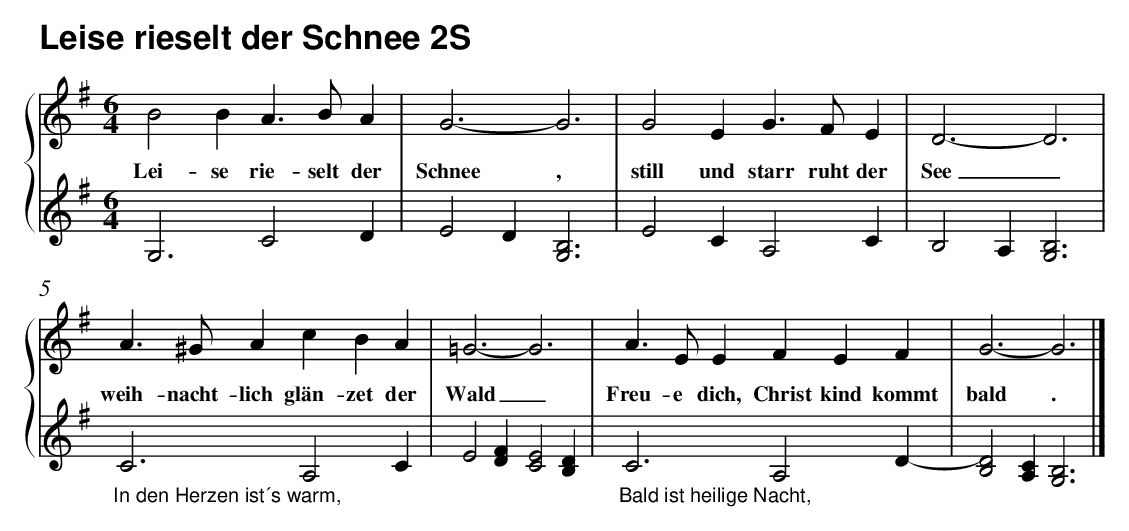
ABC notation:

X:1
T:Leise rieselt der Schnee 2S
%%score { 1 | 2 }
L:1/4
M:6/4
K:G
V:1 treble
V:2 treble
V:1
B2 B A3/2 B/ A | G3- G3 | G2 E G3/2 F/ E | D3- D3 |$ A3/2 ^G/ A c B A | =G3- G3 |
w: Lei- se rie- selt der|Schnee ,|still und starr ruht der|See _|weih- nacht- lich glän- zet der|Wald _|
A3/2 E/ E F E F | G3- G3 |]
w: Freu- e dich, Christ kind kommt|bald .|
V:2
G,3 C2 D | E2 D [G,B,]3 | E2 C A,2 C | B,2- A, [G,B,]3 |$"_In den Herzen ist´s warm, " C3 A,2 C |
E2 [DF] [CE]2 [B,D] |"_Bald ist heilige Nacht, " C3 A,2 D- | [B,-D]2 [A,C] [G,B,]3 |]
